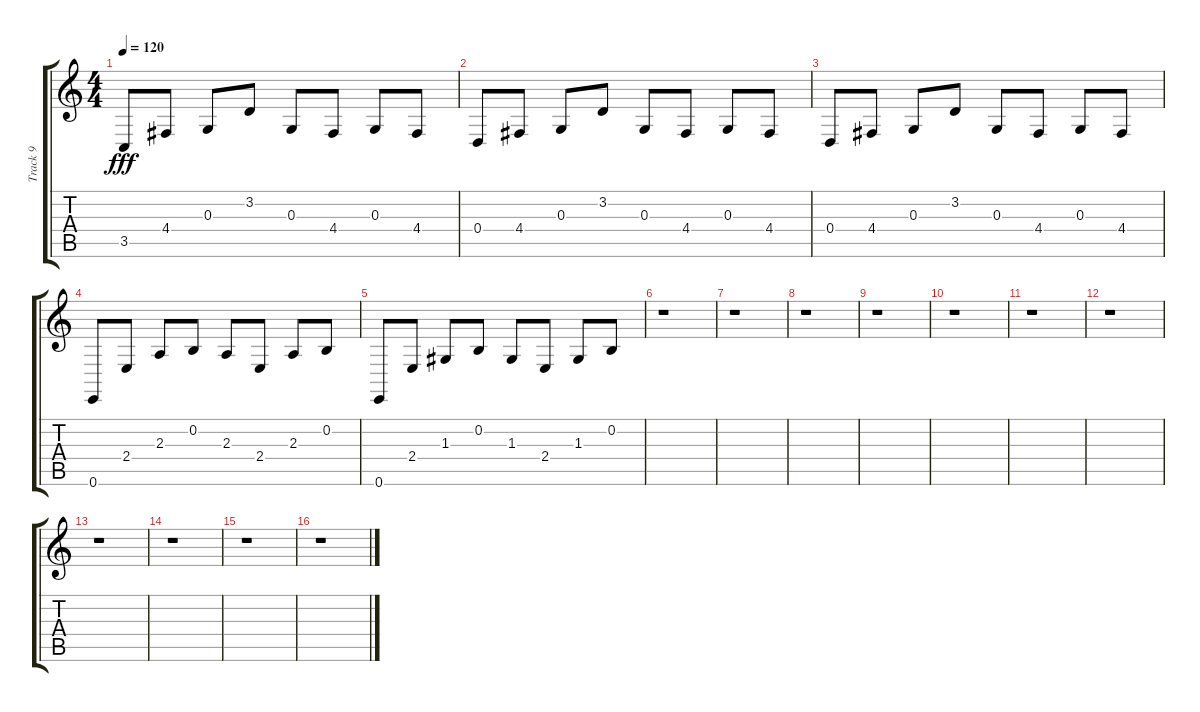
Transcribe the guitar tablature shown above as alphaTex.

\track ("Track 9" "Track 9") {instrument pad5bowed}
\staff {score tabs}
\tuning (E4 B3 G3 D3 A2 E2) {hide}
\ts (4 4)
\tempo 120
\clef g2
\ks c
3.5.8{dy fff} 4.4.8 0.3.8 3.2.8 0.3.8 4.4.8 0.3.8 4.4.8 |
0.4.8 4.4.8 0.3.8 3.2.8 0.3.8 4.4.8 0.3.8 4.4.8 |
0.4.8 4.4.8 0.3.8 3.2.8 0.3.8 4.4.8 0.3.8 4.4.8 |
0.6.8 2.4.8 2.3.8 0.2.8 2.3.8 2.4.8 2.3.8 0.2.8 |
0.6.8 2.4.8 1.3.8 0.2.8 1.3.8 2.4.8 1.3.8 0.2.8 |
r.1 |
r.1 |
r.1 |
r.1 |
r.1 |
r.1 |
r.1 |
r.1 |
r.1 |
r.1 |
r.1
